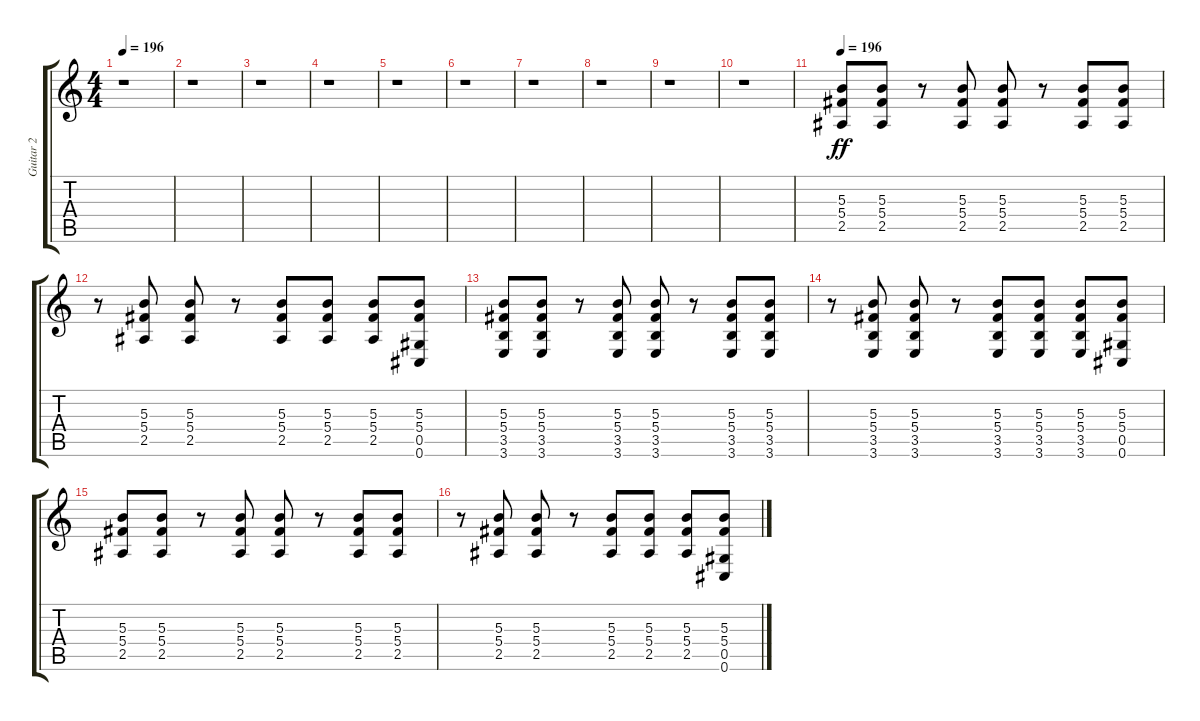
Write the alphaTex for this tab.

\track ("Guitar 2" "Guitar 2") {instrument distortionguitar}
\staff {score tabs}
\tuning (Eb4 Bb3 Gb3 Db3 Ab2 Db2) {hide}
\ts (4 4)
\tempo 196
\tempo 98
\tempo 196
\clef g2
\ks c
r.1{dy ff instrument distortionguitar} |
r.1 |
r.1 |
r.1 |
r.1 |
r.1 |
r.1 |
r.1 |
r.1 |
r.1 |
\tempo 196
(5.3 5.4 2.5).8 (5.3 5.4 2.5).8 r.8 (5.3 5.4 2.5).8 (5.3 5.4 2.5).8 r.8 (5.3 5.4 2.5).8 (5.3 5.4 2.5).8 |
r.8 (5.3 5.4 2.5).8 (5.3 5.4 2.5).8 r.8 (5.3 5.4 2.5).8 (5.3 5.4 2.5).8 (5.3 5.4 2.5).8 (5.3 5.4 0.5 0.6).8 |
(5.3 5.4 3.5 3.6).8 (5.3 5.4 3.5 3.6).8 r.8 (5.3 5.4 3.5 3.6).8 (5.3 5.4 3.5 3.6).8 r.8 (5.3 5.4 3.5 3.6).8 (5.3 5.4 3.5 3.6).8 |
r.8 (5.3 5.4 3.5 3.6).8 (5.3 5.4 3.5 3.6).8 r.8 (5.3 5.4 3.5 3.6).8 (5.3 5.4 3.5 3.6).8 (5.3 5.4 3.5 3.6).8 (5.3 5.4 0.5 0.6).8 |
(5.3 5.4 2.5).8 (5.3 5.4 2.5).8 r.8 (5.3 5.4 2.5).8 (5.3 5.4 2.5).8 r.8 (5.3 5.4 2.5).8 (5.3 5.4 2.5).8 |
r.8 (5.3 5.4 2.5).8 (5.3 5.4 2.5).8 r.8 (5.3 5.4 2.5).8 (5.3 5.4 2.5).8 (5.3 5.4 2.5).8 (5.3 5.4 0.5 0.6).8
